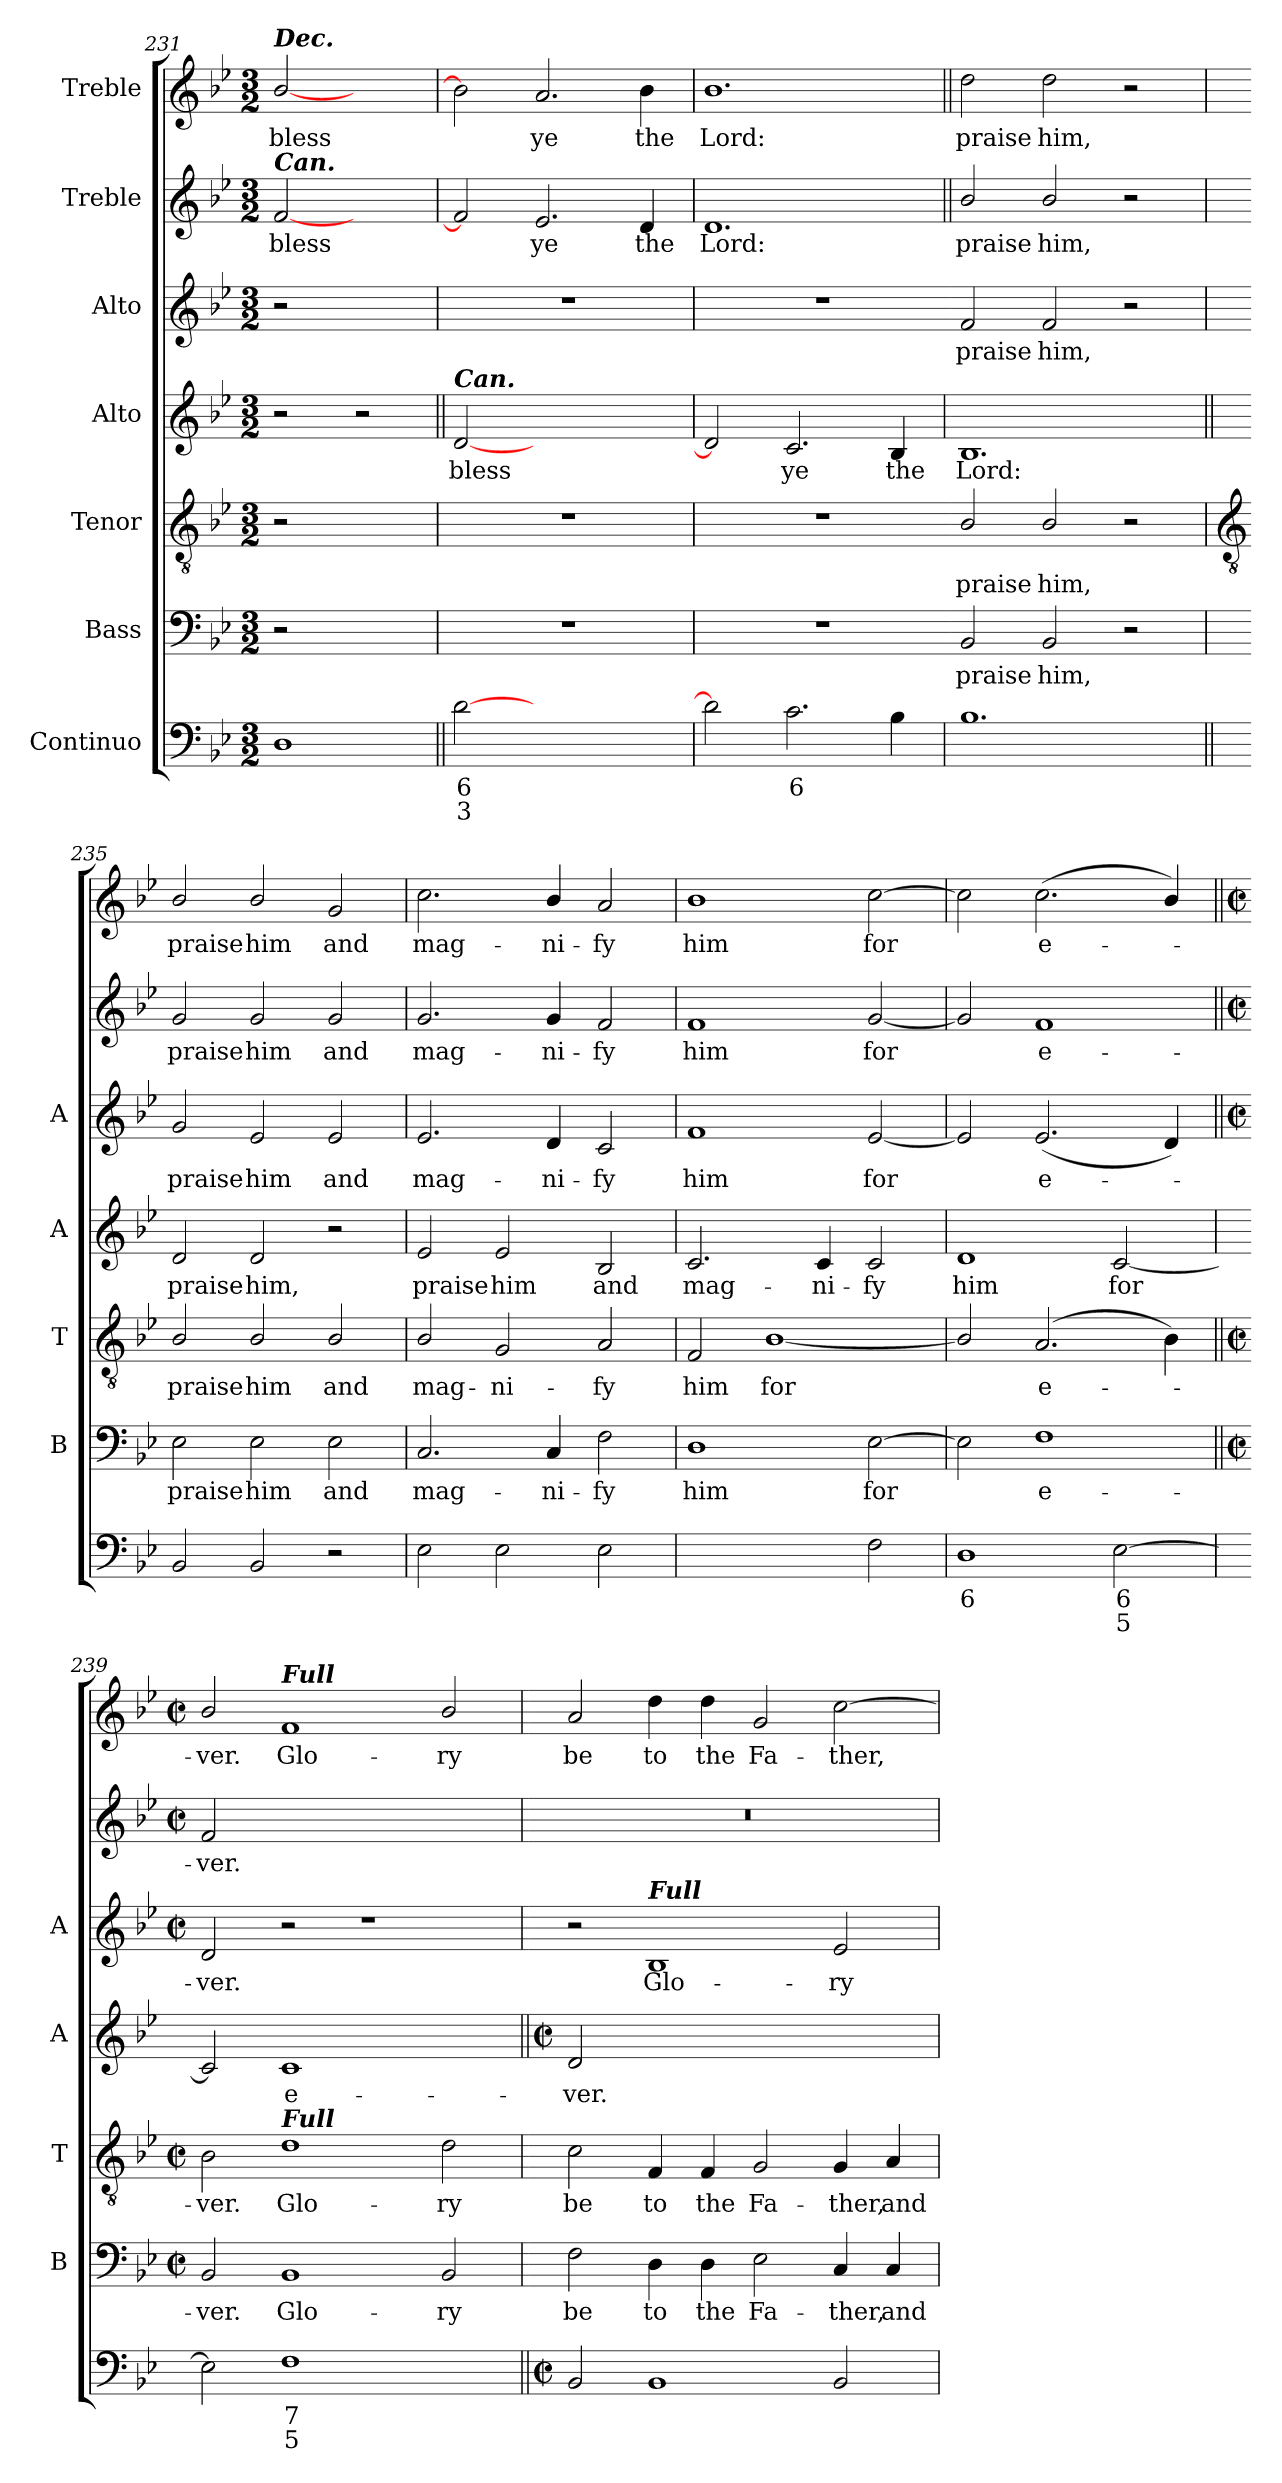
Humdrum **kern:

**kern	**text	**text	**kern	**text	**kern	**text	**kern	**text	**kern	**text	**kern	**text	**kern	**text
*part7	*part7	*part7	*part6	*part6	*part5	*part5	*part4	*part4	*part3	*part3	*part2	*part2	*part1	*part1
*staff7	*staff7	*staff7	*staff6	*staff6	*staff5	*staff5	*staff4	*staff4	*staff3	*staff3	*staff2	*staff2	*staff1	*staff1
*I"Continuo	*	*	*I"Bass	*	*I"Tenor	*	*I"Alto	*	*I"Alto	*	*I"Treble	*	*I"Treble	*
*	*	*	*I'B	*	*I'T	*	*I'A	*	*I'A	*	*	*	*	*
*clefF4	*	*	*clefF4	*	*clefGv2	*	*clefG2	*	*clefG2	*	*clefG2	*	*clefG2	*
*k[b-e-]	*	*	*k[b-e-]	*	*k[b-e-]	*	*k[b-e-]	*	*k[b-e-]	*	*k[b-e-]	*	*k[b-e-]	*
*B-:	*	*	*B-:	*	*B-:	*	*B-:	*	*B-:	*	*B-:	*	*B-:	*
*M3/2	*	*	*M3/2	*	*M3/2	*	*M3/2	*	*M3/2	*	*M3/2	*	*M3/2	*
=231	=231	=231	=231	=231	=231	=231	=231	=231	=231	=231	=231	=231	=231	=231
!	!	!	!	!	!	!	!	!	!	!	!	!	!LO:TX:a:Bi:t=Dec.	!
!	!	!	!	!	!	!	!	!	!	!	!LO:TX:a:Bi:t=Can.	!	!	!
!	!	!	!	!	!	!	!	!	!	!	!	!LO:LY:b	!	!LO:LY:b
1D	.	.	2r	.	2r	.	2r	.	2r	.	[2f	bless	[2b-/	bless
.	.	.	2ryy	.	2ryy	.	2r	.	2ryy	.	2ryy	.	2ryy	.
=232||	=232	=232	=232	=232	=232	=232	=232||	=232	=232	=232	=232	=232	=232	=232
!	!	!	!	!	!	!	!LO:TX:a:Bi:t=Can.	!	!	!	!	!	!	!
!	!LO:LY:b	!LO:LY:b	!LO:N:vis=1	!	!LO:N:vis=1	!	!	!LO:LY:b	!LO:N:vis=1	!	!	!	!	!
[2d	6	3	1.r	.	1.r	.	[2d	bless	1.r	.	2f]	.	2b-]	.
!	!	!	!	!	!	!	!	!	!	!	!	!LO:LY:b	!	!LO:LY:b
1ryy	.	.	.	.	.	.	1ryy	.	.	.	2.e-	ye	2.a	ye
!	!	!	!	!	!	!	!	!	!	!	!	!LO:LY:b	!	!LO:LY:b
.	.	.	.	.	.	.	.	.	.	.	4d	the	4b-	the
=233	=233	=233	=233	=233	=233	=233	=233	=233	=233	=233	=233	=233	=233	=233
!	!	!	!LO:N:vis=1	!	!LO:N:vis=1	!	!	!	!LO:N:vis=1	!	!	!LO:LY:b	!	!LO:LY:b
2d]	.	.	1.r	.	1.r	.	2d]	.	1.r	.	1.d	Lord:	1.b-	Lord:
!	!LO:LY:b	!	!	!	!	!	!	!LO:LY:b	!	!	!	!	!	!
2.c	6	.	.	.	.	.	2.c	ye	.	.	.	.	.	.
!	!	!	!	!	!	!	!	!LO:LY:b	!	!	!	!	!	!
4B-	.	.	.	.	.	.	4B-	the	.	.	.	.	.	.
=234	=234||	=234||	=234||	=234||	=234||	=234||	=234	=234||	=234||	=234||	=234||	=234||	=234||	=234||
!	!	!	!	!LO:LY:b	!	!LO:LY:b	!	!LO:LY:b	!	!LO:LY:b	!	!LO:LY:b	!	!LO:LY:b
1.B-	.	.	2BB-	praise	2B-/	praise	1.B-	Lord:	2f	praise	2b-/	praise	2dd	praise
!	!	!	!	!LO:LY:b	!	!LO:LY:b	!	!	!	!LO:LY:b	!	!LO:LY:b	!	!LO:LY:b
.	.	.	2BB-	him,	2B-/	him,	.	.	2f	him,	2b-/	him,	2dd	him,
.	.	.	2r	.	2r	.	.	.	2r	.	2r	.	2r	.
!!LO:LB:g=z
=235||	=235	=235	=235	=235	=235	=235	=235||	=235	=235	=235	=235	=235	=235	=235
*	*	*	*	*	*clefGv2	*	*	*	*	*	*	*	*	*
!	!	!	!	!LO:LY:b	!	!LO:LY:b	!	!LO:LY:b	!	!LO:LY:b	!	!LO:LY:b	!	!LO:LY:b
2BB-	.	.	2E-	praise	2B-/	praise	2d	praise	2g	praise	2g	praise	2b-/	praise
!	!	!	!	!LO:LY:b	!	!LO:LY:b	!	!LO:LY:b	!	!LO:LY:b	!	!LO:LY:b	!	!LO:LY:b
2BB-	.	.	2E-	him	2B-/	him	2d	him,	2e-	him	2g	him	2b-/	him
!	!	!	!	!LO:LY:b	!	!LO:LY:b	!	!	!	!LO:LY:b	!	!LO:LY:b	!	!LO:LY:b
2r	.	.	2E-	and	2B-/	and	2r	.	2e-	and	2g	and	2g	and
!!LO:LB:g=z
=236	=236	=236	=236	=236	=236	=236	=236	=236	=236	=236	=236	=236	=236	=236
!	!	!	!	!LO:LY:b	!	!LO:LY:b	!	!LO:LY:b	!	!LO:LY:b	!	!LO:LY:b	!	!LO:LY:b
2E-	.	.	2.C	mag-	2B-/	mag-	2e-	praise	2.e-	mag-	2.g	mag-	2.cc	mag-
!	!	!	!	!	!	!LO:LY:b	!	!LO:LY:b	!	!	!	!	!	!
2E-	.	.	.	.	2G	-ni-	2e-	him	.	.	.	.	.	.
!	!	!	!	!LO:LY:b	!	!	!	!	!	!LO:LY:b	!	!LO:LY:b	!	!LO:LY:b
.	.	.	4C	-ni-	.	.	.	.	4d	-ni-	4g	-ni-	4b-/	-ni-
!	!	!	!	!LO:LY:b	!	!LO:LY:b	!	!LO:LY:b	!	!LO:LY:b	!	!LO:LY:b	!	!LO:LY:b
2E-	.	.	2F	-fy	2A	-fy	2B-	and	2c	-fy	2f	-fy	2a	-fy
=237	=237	=237	=237	=237	=237	=237	=237	=237	=237	=237	=237	=237	=237	=237
!	!LO:LY:b	!	!	!LO:LY:b	!	!LO:LY:b	!	!LO:LY:b	!	!LO:LY:b	!	!LO:LY:b	!	!LO:LY:b
[2Cyy	7	.	1D	him	2F	him	2.c	mag-	1f	him	1f	him	1b-	him
!	!LO:LY:b	!	!	!	!	!LO:LY:b	!	!	!	!	!	!	!	!
2Cyy]	5	.	.	.	[1B-/	for	.	.	.	.	.	.	.	.
!	!	!	!	!	!	!	!	!LO:LY:b	!	!	!	!	!	!
.	.	.	.	.	.	.	4c	-ni-	.	.	.	.	.	.
!	!	!	!	!LO:LY:b	!	!	!	!LO:LY:b	!	!LO:LY:b	!	!LO:LY:b	!	!LO:LY:b
2F	.	.	[2E-	for	.	.	2c	-fy	[2e-	for	[2g	for	[2cc	for
=238	=238	=238	=238	=238	=238	=238	=238	=238	=238	=238	=238	=238	=238	=238
!	!LO:LY:b	!	!	!	!	!	!	!LO:LY:b	!	!	!	!	!	!
1D	6	.	2E-]	.	2B-/]	.	1d	him	2e-]	.	2g]	.	2cc]	.
!	!	!	!	!LO:LY:b	!	!LO:LY:b	!	!	!	!LO:LY:b	!	!LO:LY:b	!	!LO:LY:b
.	.	.	1F	e-	(<2.A	e-	.	.	(<2.e-	e-	1f	e-	(<2.cc	e-
!	!LO:LY:b	!LO:LY:b	!	!	!	!	!	!LO:LY:b	!	!	!	!	!	!
[2E-	6	5	.	.	.	.	[2c	for	.	.	.	.	.	.
.	.	.	.	.	4B-)	.	.	.	4d)	.	.	.	4b-/)	.
=239	=239||	=239||	=239||	=239||	=239||	=239||	=239	=239||	=239||	=239||	=239||	=239||	=239||	=239||
*	*	*	*M4/2	*	*M4/2	*	*	*	*M4/2	*	*M4/2	*	*M4/2	*
*	*	*	*met(c|)	*	*met(c|)	*	*	*	*met(c|)	*	*met(c|)	*	*met(c|)	*
!	!	!	!	!LO:LY:b	!	!LO:LY:b	!	!	!	!LO:LY:b	!	!LO:LY:b	!	!LO:LY:b
2E-]	.	.	2BB-	-ver.	2B-	ver.	2c]	.	2d	ver.	2f	-ver.	2b-/	ver.
!	!	!	!	!	!	!	!	!	!	!	!	!	!LO:TX:a:Bi:t=Full	!
!	!	!	!	!	!LO:TX:a:Bi:t=Full	!	!	!	!	!	!	!	!	!
!	!LO:LY:b	!LO:LY:b	!	!LO:LY:b	!	!LO:LY:b	!	!LO:LY:b	!	!	!	!	!	!LO:LY:b
1F	7	5	1BB-	Glo-	1d	Glo-	1c	e-	2r	.	1.ryy	.	1f	Glo-
.	.	.	.	.	.	.	.	.	1r	.	.	.	.	.
!	!	!	!	!LO:LY:b	!	!LO:LY:b	!	!	!	!	!	!	!	!LO:LY:b
2ryy	.	.	2BB-	-ry	2d	-ry	2ryy	.	.	.	.	.	2b-/	-ry
=240||	=240	=240	=240	=240	=240	=240	=240||	=240	=240	=240	=240	=240	=240	=240
*M4/2	*	*	*	*	*	*	*M4/2	*	*	*	*	*	*	*
*met(c|)	*	*	*	*	*	*	*met(c|)	*	*	*	*	*	*	*
!	!	!	!	!LO:LY:b	!	!LO:LY:b	!	!LO:LY:b	!	!	!	!	!	!LO:LY:b
2BB-	.	.	2F	be	2c	be	2d	-ver.	2r	.	0r	.	2a	be
!	!	!	!	!	!	!	!	!	!LO:TX:a:Bi:t=Full	!	!	!	!	!
!	!	!	!	!LO:LY:b	!	!LO:LY:b	!	!	!	!LO:LY:b	!	!	!	!LO:LY:b
1BB-	.	.	4D	to	4F	to	1.ryy	.	1B-	Glo-	.	.	4dd	to
!	!	!	!	!LO:LY:b	!	!LO:LY:b	!	!	!	!	!	!	!	!LO:LY:b
.	.	.	4D	the	4F	the	.	.	.	.	.	.	4dd	the
!	!	!	!	!LO:LY:b	!	!LO:LY:b	!	!	!	!	!	!	!	!LO:LY:b
.	.	.	2E-	Fa-	2G	Fa-	.	.	.	.	.	.	2g	Fa-
!	!	!	!	!LO:LY:b	!	!LO:LY:b	!	!	!	!LO:LY:b	!	!	!	!LO:LY:b
2BB-	.	.	4C	-ther,	4G	-ther,	.	.	2e-	-ry	.	.	[2cc	-ther,
!	!	!	!	!LO:LY:b	!	!LO:LY:b	!	!	!	!	!	!	!	!
.	.	.	4C	and	4A	and	.	.	.	.	.	.	.	.
=	=	=	=	=	=	=	=	=	=	=	=	=	=	=
*-	*-	*-	*-	*-	*-	*-	*-	*-	*-	*-	*-	*-	*-	*-
